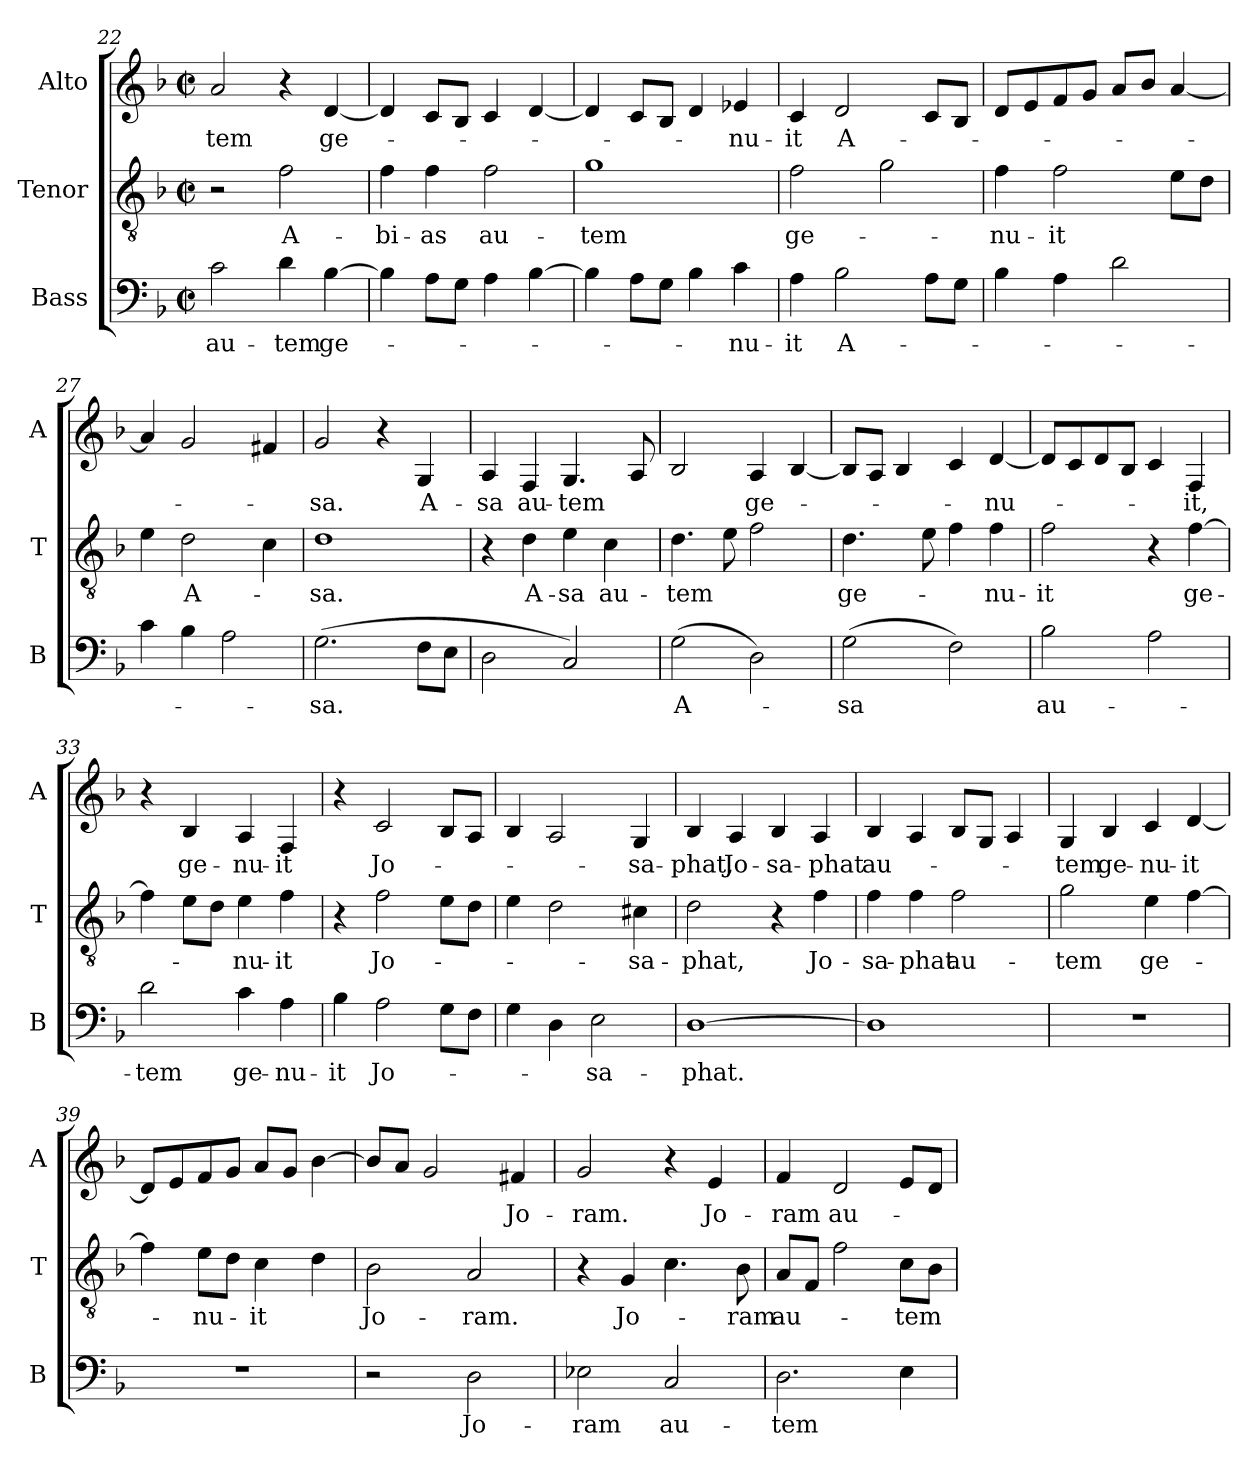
**kern	**text	**kern	**text	**kern	**text
*part3	*part3	*part2	*part2	*part1	*part1
*staff3	*staff3	*staff2	*staff2	*staff1	*staff1
*I"Bass	*	*I"Tenor	*	*I"Alto	*
*I'B	*	*I'T	*	*I'A	*
!!LO:LB:g=z
*clefF4	*	*clefGv2	*	*clefG2	*
*k[b-]	*	*k[b-]	*	*k[b-]	*
*F:	*	*F:	*	*F:	*
*M2/2	*	*M2/2	*	*M2/2	*
*met(c|)	*	*met(c|)	*	*met(c|)	*
=22	=22	=22	=22	=22	=22
2c\	au-	2r	.	2a/	-tem
4d\	-tem	2f\	A-	4r	.
[4B-\	ge-	.	.	[4d/	ge-
=23	=23	=23	=23	=23	=23
4B-\]	.	4f\	-bi-	4d/]	.
8A\L	.	4f\	-as	8c/L	.
8G\J	.	.	.	8B-/J	.
4A\	.	2f\	au-	4c/	.
[4B-\	.	.	.	[4d/	.
=24	=24	=24	=24	=24	=24
4B-\]	.	1g	-tem	4d/]	.
8A\L	.	.	.	8c/L	.
8G\J	.	.	.	8B-/J	.
4B-\	.	.	.	4d/	.
4c\	-nu-	.	.	4e-X/	-nu-
=25	=25	=25	=25	=25	=25
4A\	-it	2f\	ge-	4c/	-it
2B-\	A-	.	.	2d/	A-
.	.	2g\	.	.	.
8A\L	.	.	.	8c/L	.
8G\J	.	.	.	8B-/J	.
=26	=26	=26	=26	=26	=26
4B-\	.	4f\	-nu-	8d/L	.
.	.	.	.	8e/	.
4A\	.	2f\	-it	8f/	.
.	.	.	.	8g/J	.
2d\	.	.	.	8a/L	.
.	.	.	.	8b-/J	.
.	.	8e\L	.	[4a/	.
.	.	8d\J	.	.	.
!!LO:PB:g=z
=27	=27	=27	=27	=27	=27
4c\	.	4e\	.	4a/]	.
4B-\	.	2d\	A-	2g/	.
2A\	.	.	.	.	.
.	.	4c\	.	4f#X/	.
=28	=28	=28	=28	=28	=28
(2.G\	-sa.	1d	-sa.	2g/	-sa.
.	.	.	.	4r	.
8F\L	.	.	.	4G/	A-
8E\J	.	.	.	.	.
=29	=29	=29	=29	=29	=29
2D\	.	4r	.	4A/	-sa
.	.	4d\	A-	4F/	au-
2C/)	.	4e\	-sa	4.G/	-tem
.	.	4c\	au-	.	.
.	.	.	.	8A/	.
=30	=30	=30	=30	=30	=30
(2G\	A-	4.d\	-tem	2B-/	.
.	.	8e\	.	.	.
2D\)	.	2f\	.	4A/	ge-
.	.	.	.	[4B-/	.
=31	=31	=31	=31	=31	=31
(2G\	-sa	4.d\	ge-	8B-/L]	.
.	.	.	.	8A/J	.
.	.	.	.	4B-/	.
.	.	8e\	.	.	.
2F\)	.	4f\	.	4c/	.
.	.	4f\	-nu-	[4d/	-nu-
!!LO:LB:g=z
=32	=32	=32	=32	=32	=32
2B-\	au-	2f\	-it	8d/L]	.
.	.	.	.	8c/	.
.	.	.	.	8d/	.
.	.	.	.	8B-/J	.
2A\	.	4r	.	4c/	.
.	.	[4f\	ge-	4F/	-it,
=33	=33	=33	=33	=33	=33
2d\	-tem	4f\]	.	4r	.
.	.	8e\L	.	4B-/	ge-
.	.	8d\J	.	.	.
4c\	ge-	4e\	-nu-	4A/	-nu-
4A\	-nu-	4f\	-it	4F/	-it
=34	=34	=34	=34	=34	=34
4B-\	-it	4r	.	4r	.
2A\	Jo-	2f\	Jo-	2c/	Jo-
8G\L	.	8e\L	.	8B-/L	.
8F\J	.	8d\J	.	8A/J	.
=35	=35	=35	=35	=35	=35
4G\	.	4e\	.	4B-/	.
4D\	.	2d\	.	2A/	.
2E\	-sa-	.	.	.	.
.	.	4c#X\	-sa-	4G/	-sa-
=36	=36	=36	=36	=36	=36
[1D	-phat.	2d\	-phat,	4B-/	-phat,
.	.	.	.	4A/	Jo-
.	.	4r	.	4B-/	-sa-
.	.	4f\	Jo-	4A/	-phat
!!LO:LB:g=z
=37	=37	=37	=37	=37	=37
1D]	.	4f\	-sa-	4B-/	au-
.	.	4f\	-phat	4A/	.
.	.	2f\	au-	8B-/L	.
.	.	.	.	8G/J	.
.	.	.	.	4A/	.
=38	=38	=38	=38	=38	=38
1r	.	2g\	-tem	4G/	-tem
.	.	.	.	4B-/	ge-
.	.	4e\	ge-	4c/	-nu-
.	.	[4f\	.	[4d/	-it
=39	=39	=39	=39	=39	=39
1r	.	4f\]	.	8d/L]	.
.	.	.	.	8e/	.
.	.	8e\L	-nu-	8f/	.
.	.	8d\J	.	8g/J	.
.	.	4c\	-it	8a/L	.
.	.	.	.	8g/J	.
.	.	4d\	.	[4b-\	.
=40	=40	=40	=40	=40	=40
2r	.	2B-\	Jo-	8b-/L]	.
.	.	.	.	8a/J	.
.	.	.	.	2g/	.
2D\	Jo-	2A/	-ram.	.	.
.	.	.	.	4f#X/	Jo-
=41	=41	=41	=41	=41	=41
2E-X\	-ram	4r	.	2g/	-ram.
.	.	4G/	Jo-	.	.
2C/	au-	4.c\	.	4r	.
.	.	.	.	4e/	Jo-
.	.	8B-\	-ram	.	.
!!LO:PB:g=z
=42	=42	=42	=42	=42	=42
2.D\	-tem	8A/L	au-	4f/	-ram
.	.	8F/J	.	.	.
.	.	2f\	.	2d/	au-
4E\	.	8c\L	-tem	8e/L	.
.	.	8B-\J	.	8d/J	.
=	=	=	=	=	=
*-	*-	*-	*-	*-	*-
